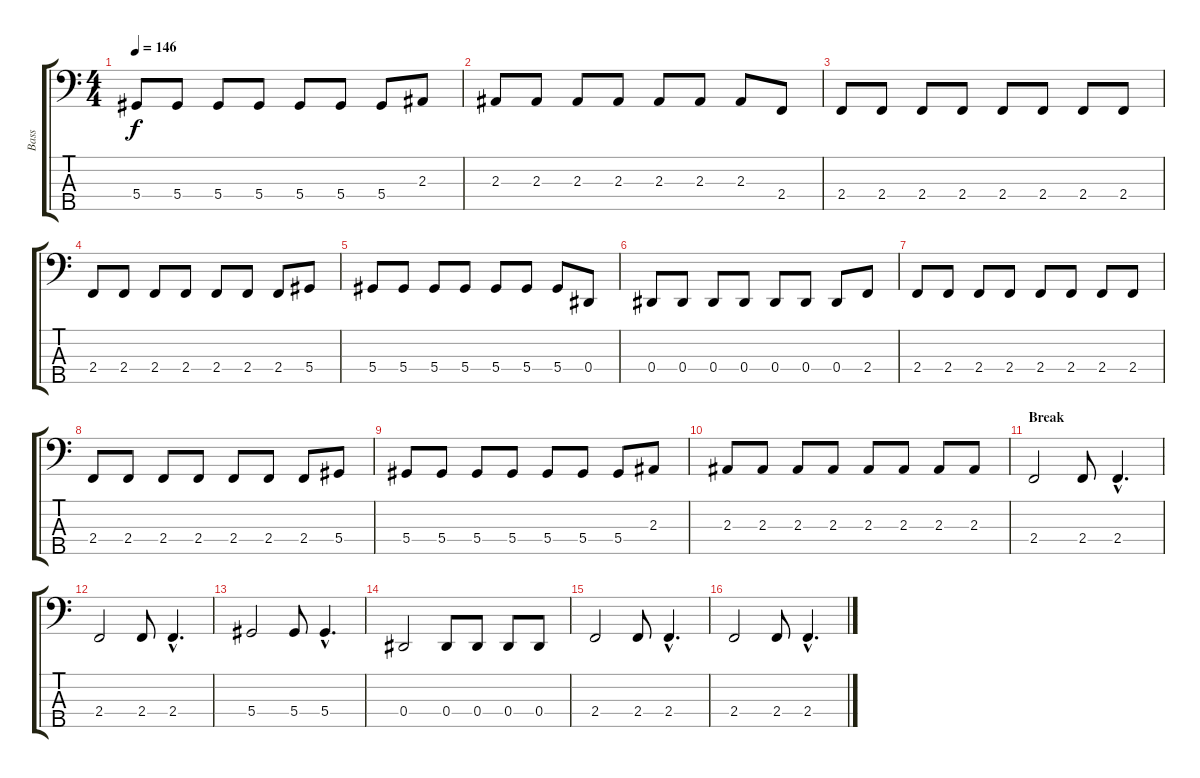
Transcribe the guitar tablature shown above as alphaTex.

\track ("Bass" "Bass") {instrument electricbasspick}
\staff {score tabs}
\tuning (Gb2 Db2 Ab1 Eb1 Bb0) {hide}
\ts (4 4)
\tempo 146
\clef f4
\ks c
5.4.8{dy f} 5.4.8 5.4.8 5.4.8 5.4.8 5.4.8 5.4.8 2.3.8 |
2.3.8 2.3.8 2.3.8 2.3.8 2.3.8 2.3.8 2.3.8 2.4.8 |
2.4.8 2.4.8 2.4.8 2.4.8 2.4.8 2.4.8 2.4.8 2.4.8 |
2.4.8 2.4.8 2.4.8 2.4.8 2.4.8 2.4.8 2.4.8 5.4.8 |
5.4.8 5.4.8 5.4.8 5.4.8 5.4.8 5.4.8 5.4.8 0.4.8 |
0.4.8 0.4.8 0.4.8 0.4.8 0.4.8 0.4.8 0.4.8 2.4.8 |
2.4.8 2.4.8 2.4.8 2.4.8 2.4.8 2.4.8 2.4.8 2.4.8 |
2.4.8 2.4.8 2.4.8 2.4.8 2.4.8 2.4.8 2.4.8 5.4.8 |
5.4.8 5.4.8 5.4.8 5.4.8 5.4.8 5.4.8 5.4.8 2.3.8 |
2.3.8 2.3.8 2.3.8 2.3.8 2.3.8 2.3.8 2.3.8 2.3.8 |
\section ("" "Break")
2.4.2 2.4.8 2.4{hac}.4{d} |
2.4.2 2.4.8 2.4{hac}.4{d} |
5.4.2 5.4.8 5.4{hac}.4{d} |
0.4.2 0.4.8 0.4.8 0.4.8 0.4.8 |
2.4.2 2.4.8 2.4{hac}.4{d} |
2.4.2 2.4.8 2.4{hac}.4{d}
